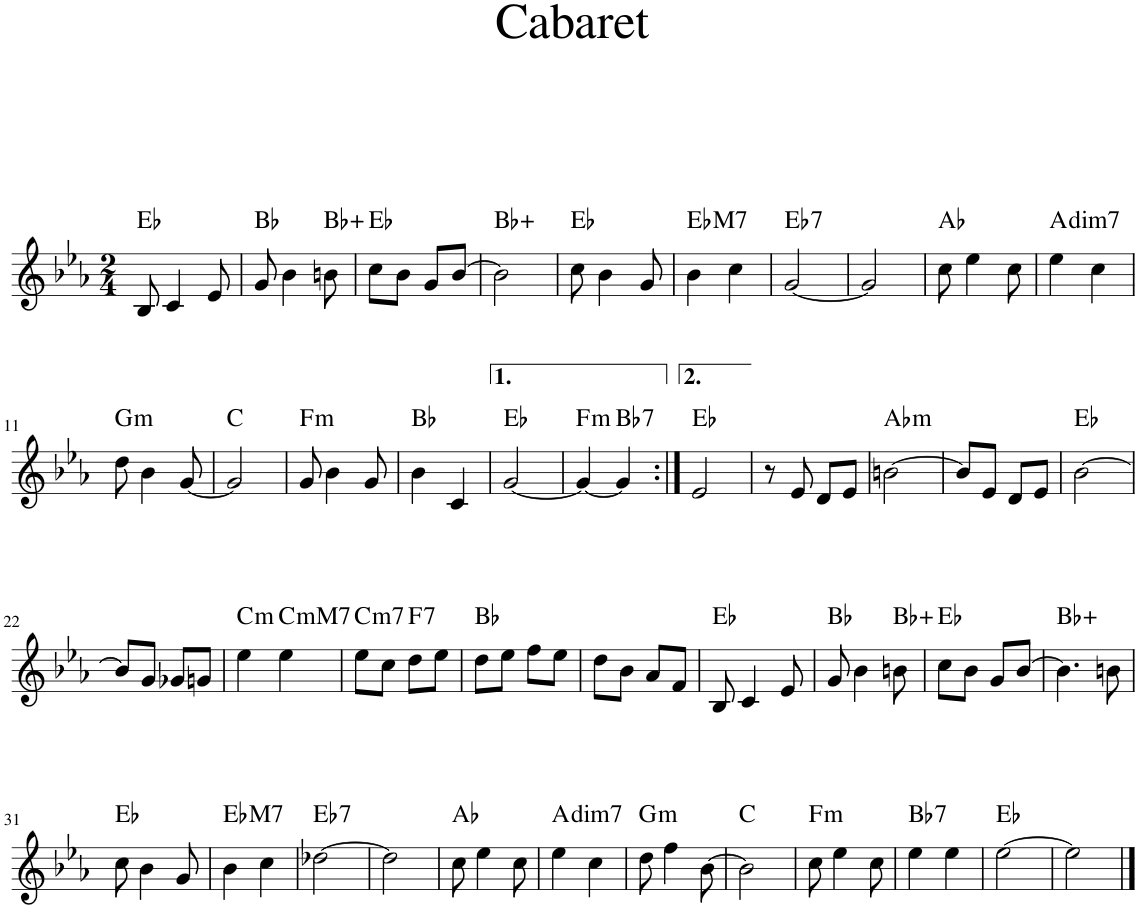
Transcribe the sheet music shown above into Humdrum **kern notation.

**kern	**harte
*part1	*part1
*staff1	*
*I"Piano	*
*I'Pno.	*
*clefG2	*
*k[b-e-a-]	*
*M2/4	*
=1	=1
8B-/	Eb:maj
4c/	.
8e-/	.
=2	=2
8g/	Bb:maj
4b-\	.
8bn\	Bb:aug
=3	=3
8cc\L	Eb:maj
8b-\J	.
8g/L	.
[8b-/J	.
=4	=4
2b-\]	Bb:aug
=5	=5
8cc\	Eb:maj
4b-\	.
8g/	.
=6	=6
!	!LO:H:kt=M7
4b-\	Eb:maj7
4cc\	.
=7	=7
!	!LO:H:kt=7
[2g/	Eb:7
=8	=8
2g/]	.
=9	=9
8cc\	Ab:maj
4ee-\	.
8cc\	.
=10	=10
!	!LO:H:kt=dim7
4ee-\	A:dim7
4cc\	.
!!LO:LB:g=z
=11	=11
!	!LO:H:kt=m
8dd\	G:min
4b-\	.
[8g/	.
=12	=12
2g/]	C:maj
=13	=13
!	!LO:H:kt=m
8g/	F:min
4b-\	.
8g/	.
=14	=14
4b-\	Bb:maj
4c/	.
=15	=15
[2g/	Eb:maj
=16	=16
!	!LO:H:kt=m
4g/_	F:min
!	!LO:H:kt=7
4g/]	Bb:7
=17:|!	=17:|!
2e-/	Eb:maj
=18	=18
8r	.
8e-/	.
8d/L	.
8e-/J	.
=19	=19
!	!LO:H:kt=m
[2bn\	Ab:min
=20	=20
8b/L]	.
8e-/J	.
8d/L	.
8e-/J	.
=21	=21
[2b-\	Eb:maj
!!LO:LB:g=z
=22	=22
8b-/L]	.
8g/J	.
8g-X/L	.
8gn/J	.
=23	=23
!	!LO:H:kt=m
4ee-\	C:min
!	!LO:H:kt=mM7
4ee-\	C:minmaj7
=24	=24
!	!LO:H:kt=m7
8ee-\L	C:min7
8cc\J	.
!	!LO:H:kt=7
8dd\L	F:7
8ee-\J	.
=25	=25
8dd\L	Bb:maj
8ee-\J	.
8ff\L	.
8ee-\J	.
=26	=26
8dd\L	.
8b-\J	.
8a-/L	.
8f/J	.
=27	=27
8B-/	Eb:maj
4c/	.
8e-/	.
=28	=28
8g/	Bb:maj
4b-\	.
8bn\	Bb:aug
=29	=29
8cc\L	Eb:maj
8b-\J	.
8g/L	.
[8b-/J	.
=30	=30
4.b-\]	Bb:aug
8bn\	.
!!LO:LB:g=z
=31	=31
8cc\	Eb:maj
4b-\	.
8g/	.
=32	=32
!	!LO:H:kt=M7
4b-\	Eb:maj7
4cc\	.
=33	=33
!	!LO:H:kt=7
[2dd-X\	Eb:7
=34	=34
2dd-\]	.
=35	=35
8cc\	Ab:maj
4ee-\	.
8cc\	.
=36	=36
!	!LO:H:kt=dim7
4ee-\	A:dim7
4cc\	.
=37	=37
!	!LO:H:kt=m
8dd\	G:min
4ff\	.
[8b-\	.
=38	=38
2b-\]	C:maj
=39	=39
!	!LO:H:kt=m
8cc\	F:min
4ee-\	.
8cc\	.
=40	=40
!	!LO:H:kt=7
4ee-\	Bb:7
4ee-\	.
=41	=41
[2ee-\	Eb:maj
=42	=42
2ee-\]	.
==	==
*-	*-
